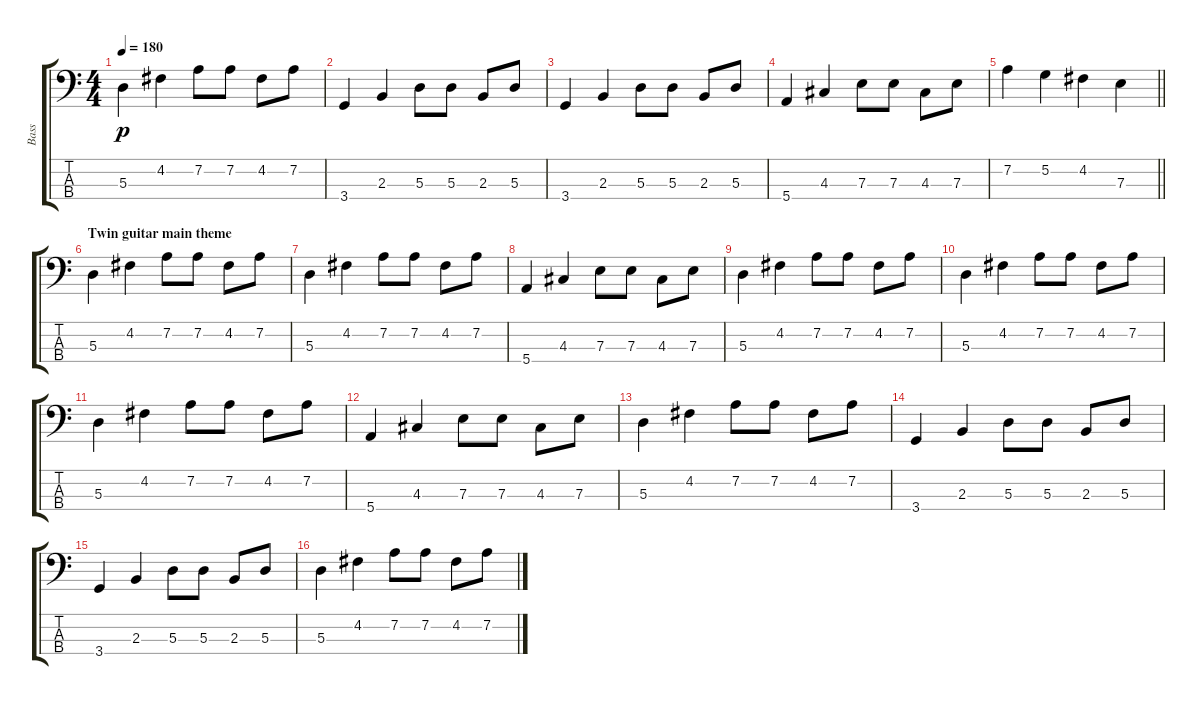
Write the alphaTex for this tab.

\track ("Bass" "Bass") {instrument electricbassfinger}
\staff {score tabs}
\tuning (G2 D2 A1 E1) {hide}
\ts (4 4)
\tempo 180
\clef f4
\ks c
5.3.4{dy p} 4.2.4 7.2.8 7.2.8 4.2.8 7.2.8 |
3.4.4 2.3.4 5.3.8 5.3.8 2.3.8 5.3.8 |
3.4.4 2.3.4 5.3.8 5.3.8 2.3.8 5.3.8 |
5.4.4 4.3.4 7.3.8 7.3.8 4.3.8 7.3.8 |
\barLineRight lightlight
7.2.4 5.2.4 4.2.4 7.3.4 |
\section ("" "Twin guitar main theme")
5.3.4 4.2.4 7.2.8 7.2.8 4.2.8 7.2.8 |
5.3.4 4.2.4 7.2.8 7.2.8 4.2.8 7.2.8 |
5.4.4 4.3.4 7.3.8 7.3.8 4.3.8 7.3.8 |
5.3.4 4.2.4 7.2.8 7.2.8 4.2.8 7.2.8 |
5.3.4 4.2.4 7.2.8 7.2.8 4.2.8 7.2.8 |
5.3.4 4.2.4 7.2.8 7.2.8 4.2.8 7.2.8 |
5.4.4 4.3.4 7.3.8 7.3.8 4.3.8 7.3.8 |
5.3.4 4.2.4 7.2.8 7.2.8 4.2.8 7.2.8 |
3.4.4 2.3.4 5.3.8 5.3.8 2.3.8 5.3.8 |
3.4.4 2.3.4 5.3.8 5.3.8 2.3.8 5.3.8 |
5.3.4 4.2.4 7.2.8 7.2.8 4.2.8 7.2.8
